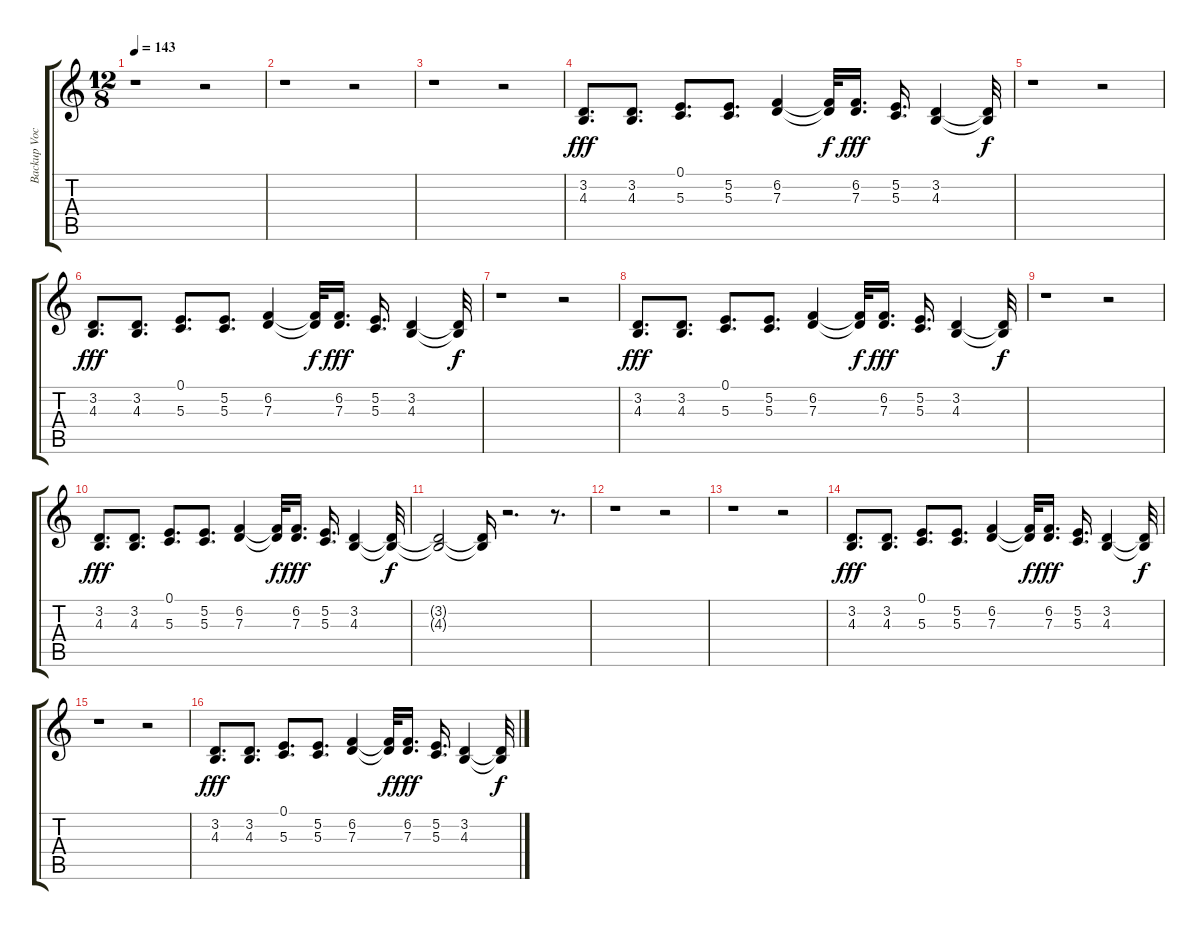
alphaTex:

\track ("Backup Vocals" "Backup Voc") {instrument pad4choir}
\staff {score tabs}
\tuning (E4 B3 G3 D3 A2 E2) {hide}
\ts (12 8)
\tempo 143
\clef g2
\ks c
r.1{dy fff instrument pad4choir} r.2 |
r.1 r.2 |
r.1 r.2 |
(3.2 4.3).8{d} (3.2 4.3).8{d} (0.1 5.3).8{d} (5.2 5.3).8{d} (6.2 7.3).4 (6.2{t} 7.3{t}).32{dy f} (6.2 7.3).16{d dy fff} (5.2 5.3).16{d} (3.2 4.3).4 (3.2{t} 4.3{t}).32{dy f} |
r.1 r.2 |
(3.2 4.3).8{d dy fff} (3.2 4.3).8{d} (0.1 5.3).8{d} (5.2 5.3).8{d} (6.2 7.3).4 (6.2{t} 7.3{t}).32{dy f} (6.2 7.3).16{d dy fff} (5.2 5.3).16{d} (3.2 4.3).4 (3.2{t} 4.3{t}).32{dy f} |
r.1 r.2 |
(3.2 4.3).8{d dy fff} (3.2 4.3).8{d} (0.1 5.3).8{d} (5.2 5.3).8{d} (6.2 7.3).4 (6.2{t} 7.3{t}).32{dy f} (6.2 7.3).16{d dy fff} (5.2 5.3).16{d} (3.2 4.3).4 (3.2{t} 4.3{t}).32{dy f} |
r.1 r.2 |
(3.2 4.3).8{d dy fff} (3.2 4.3).8{d} (0.1 5.3).8{d} (5.2 5.3).8{d} (6.2 7.3).4 (6.2{t} 7.3{t}).32{dy f} (6.2 7.3).16{d dy fff} (5.2 5.3).16{d} (3.2 4.3).4 (3.2{t} 4.3{t}).32{dy f} |
(3.2{t} 4.3{t}).2 (3.2{t} 4.3{t}).16 r.2{d} r.8{d} |
r.1 r.2 |
r.1 r.2 |
(3.2 4.3).8{d dy fff} (3.2 4.3).8{d} (0.1 5.3).8{d} (5.2 5.3).8{d} (6.2 7.3).4 (6.2{t} 7.3{t}).32{dy f} (6.2 7.3).16{d dy fff} (5.2 5.3).16{d} (3.2 4.3).4 (3.2{t} 4.3{t}).32{dy f} |
r.1 r.2 |
(3.2 4.3).8{d dy fff} (3.2 4.3).8{d} (0.1 5.3).8{d} (5.2 5.3).8{d} (6.2 7.3).4 (6.2{t} 7.3{t}).32{dy f} (6.2 7.3).16{d dy fff} (5.2 5.3).16{d} (3.2 4.3).4 (3.2{t} 4.3{t}).32{dy f}
